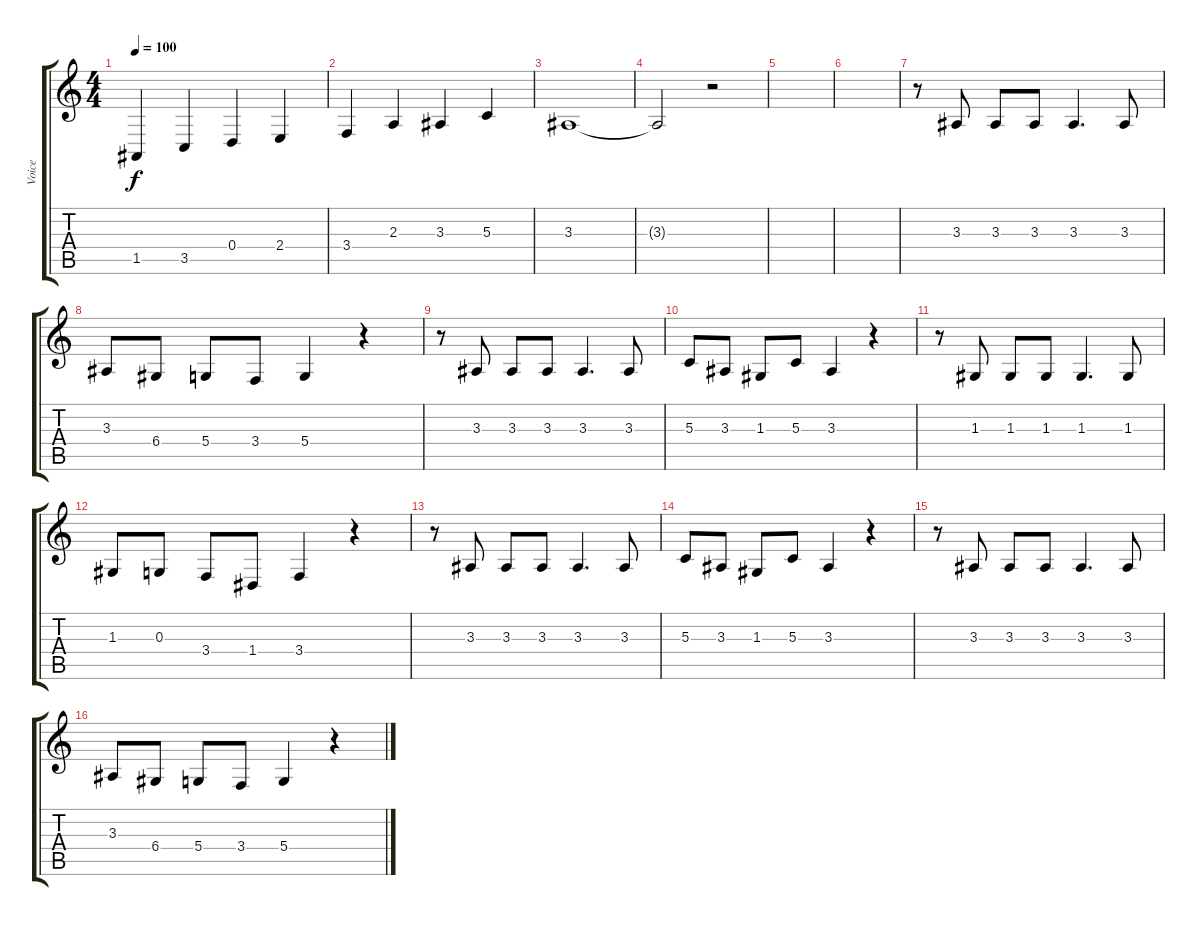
\track ("Voice" "Voice") {instrument altosax}
\staff {score tabs}
\tuning (E4 B3 G3 D3 A2 E2) {hide}
\ts (4 4)
\tempo 100
\clef g2
\ks c
1.5.4{dy f} 3.5.4 0.4.4 2.4.4 |
3.4.4 2.3.4 3.3.4 5.3.4 |
3.3.1 |
3.3{t}.2 r.2 |
|
|
r.8 3.3.8 3.3.8 3.3.8 3.3.4{d} 3.3.8 |
3.3.8 6.4.8 5.4.8 3.4.8 5.4.4 r.4 |
r.8 3.3.8 3.3.8 3.3.8 3.3.4{d} 3.3.8 |
5.3.8 3.3.8 1.3.8 5.3.8 3.3.4 r.4 |
r.8 1.3.8 1.3.8 1.3.8 1.3.4{d} 1.3.8 |
1.3.8 0.3.8 3.4.8 1.4.8 3.4.4 r.4 |
r.8 3.3.8 3.3.8 3.3.8 3.3.4{d} 3.3.8 |
5.3.8 3.3.8 1.3.8 5.3.8 3.3.4 r.4 |
r.8 3.3.8 3.3.8 3.3.8 3.3.4{d} 3.3.8 |
3.3.8 6.4.8 5.4.8 3.4.8 5.4.4 r.4
